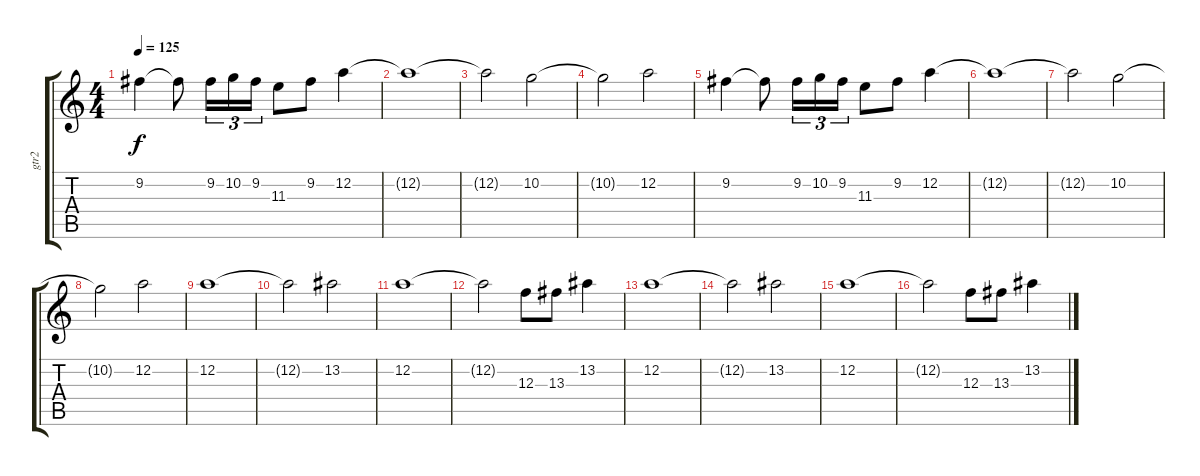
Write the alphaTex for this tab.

\track ("gtr2" "gtr2") {instrument distortionguitar}
\staff {score tabs}
\tuning (D4 A3 F3 C3 G2 D2) {hide}
\ts (4 4)
\tempo 125
\clef g2
\ks c
9.2.4{dy f} 9.2{t}.8 9.2.16{tu (3 2)} 10.2.16{tu (3 2)} 9.2.16{tu (3 2)} 11.3.8 9.2.8 12.2.4 |
12.2{t}.1 |
12.2{t}.2 10.2.2 |
10.2{t}.2 12.2.2 |
9.2.4 9.2{t}.8 9.2.16{tu (3 2)} 10.2.16{tu (3 2)} 9.2.16{tu (3 2)} 11.3.8 9.2.8 12.2.4 |
12.2{t}.1 |
12.2{t}.2 10.2.2 |
10.2{t}.2 12.2.2 |
12.2.1 |
12.2{t}.2 13.2.2 |
12.2.1 |
12.2{t}.2 12.3.8 13.3.8 13.2.4 |
12.2.1 |
12.2{t}.2 13.2.2 |
12.2.1 |
12.2{t}.2 12.3.8 13.3.8 13.2.4
